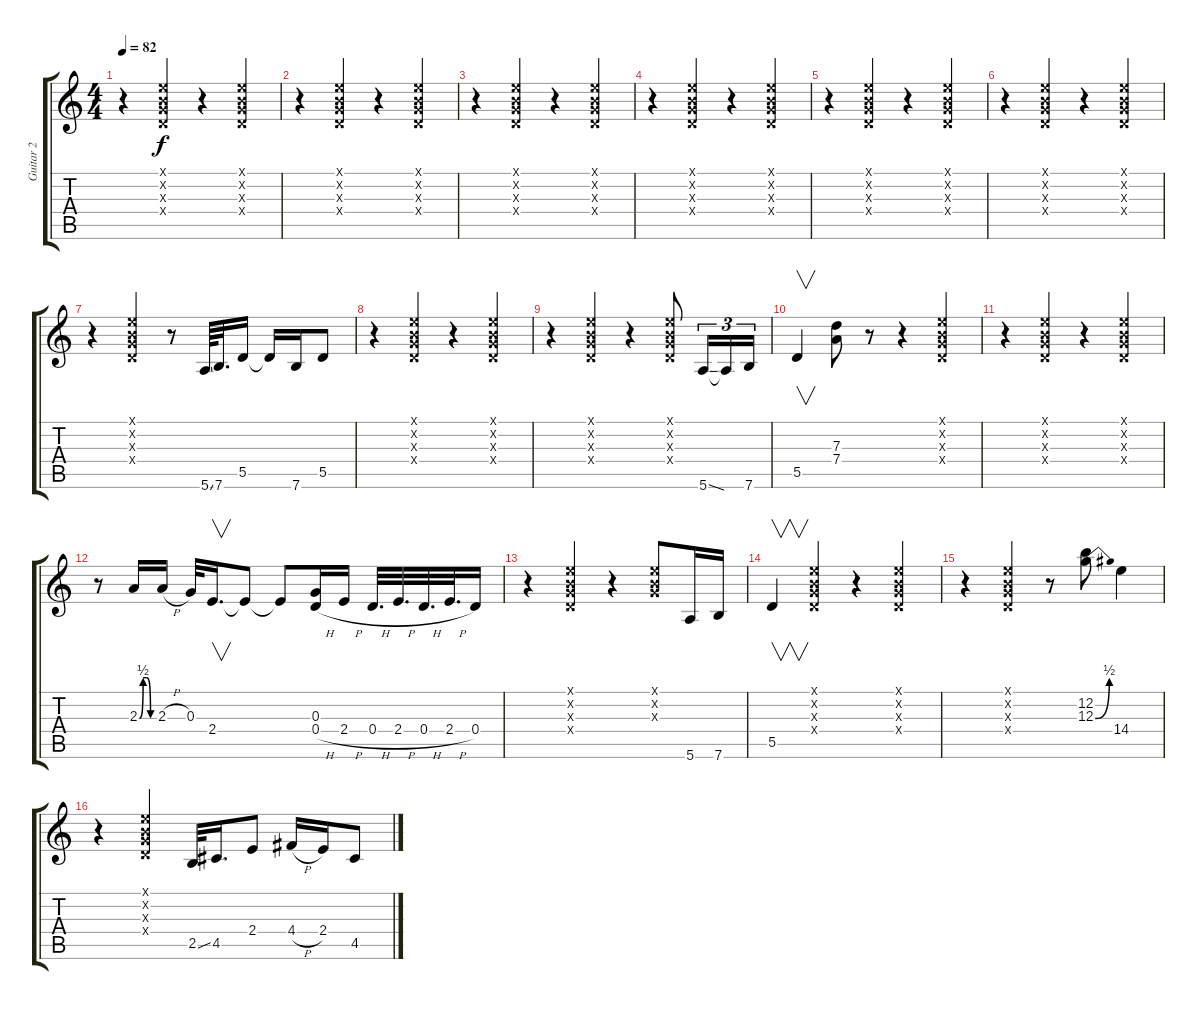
\track ("Guitar 2" "Guitar 2") {instrument electricguitarclean}
\staff {score tabs}
\tuning (E4 B3 G3 D3 A2 E2) {hide}
\ts (4 4)
\tempo 82
\clef g2
\ks c
r.4{dy f} (0.1{x} 0.2{x} 0.3{x} 0.4{x}).4 r.4 (0.1{x} 0.2{x} 0.3{x} 0.4{x}).4 |
r.4 (0.1{x} 0.2{x} 0.3{x} 0.4{x}).4 r.4 (0.1{x} 0.2{x} 0.3{x} 0.4{x}).4 |
r.4 (0.1{x} 0.2{x} 0.3{x} 0.4{x}).4 r.4 (0.1{x} 0.2{x} 0.3{x} 0.4{x}).4 |
r.4 (0.1{x} 0.2{x} 0.3{x} 0.4{x}).4 r.4 (0.1{x} 0.2{x} 0.3{x} 0.4{x}).4 |
r.4 (0.1{x} 0.2{x} 0.3{x} 0.4{x}).4 r.4 (0.1{x} 0.2{x} 0.3{x} 0.4{x}).4 |
r.4 (0.1{x} 0.2{x} 0.3{x} 0.4{x}).4 r.4 (0.1{x} 0.2{x} 0.3{x} 0.4{x}).4 |
r.4 (0.1{x} 0.2{x} 0.3{x} 0.4{x}).4 r.8 5.6{ss}.64 7.6.32{d} 5.5.16 5.5{t}.16 7.6.16 5.5.8 |
r.4 (0.1{x} 0.2{x} 0.3{x} 0.4{x}).4 r.4 (0.1{x} 0.2{x} 0.3{x} 0.4{x}).4 |
r.4 (0.1{x} 0.2{x} 0.3{x} 0.4{x}).4 r.4 (0.1{x} 0.2{x} 0.3{x} 0.4{x}).8 5.6{ss}.16{tu (3 2)} 5.6{t}.16{tu (3 2)} 7.6.16{tu (3 2)} |
5.5.4{v} (7.3 7.4).8 r.8 r.4 (0.1{x} 0.2{x} 0.3{x} 0.4{x}).4 |
r.4 (0.1{x} 0.2{x} 0.3{x} 0.4{x}).4 r.4 (0.1{x} 0.2{x} 0.3{x} 0.4{x}).4 |
r.8 2.3{be (custom 0 0 15 2 30 2 45 0 60 0)}.16 2.3{h}.16 0.3.32 2.4.16{v d} 2.4{t}.8 2.4{t}.8 (0.3 0.4{h}).16 2.4{h}.16 0.4{h}.32{d} 2.4{h}.32{d} 0.4{h}.32{d} 2.4{h}.32{d} 0.4.16 |
r.4 (0.1{x} 0.2{x} 0.3{x} 0.4{x}).4 r.4 (0.1{x} 0.2{x} 0.3{x}).8 5.6.16 7.6.16 |
5.5.4{v} (0.1{x} 0.2{x} 0.3{x} 0.4{x}).4 r.4 (0.1{x} 0.2{x} 0.3{x} 0.4{x}).4 |
r.4 (0.1{x} 0.2{x} 0.3{x} 0.4{x}).4 r.8 (12.2 12.3{be (bend 0 0 60 2)}).8 14.4.4 |
r.4 (0.1{x} 0.2{x} 0.3{x} 0.4{x}).4 2.5{ss}.32 4.5.16{d} 2.4.8 4.4{h}.16 2.4.16 4.5.8
